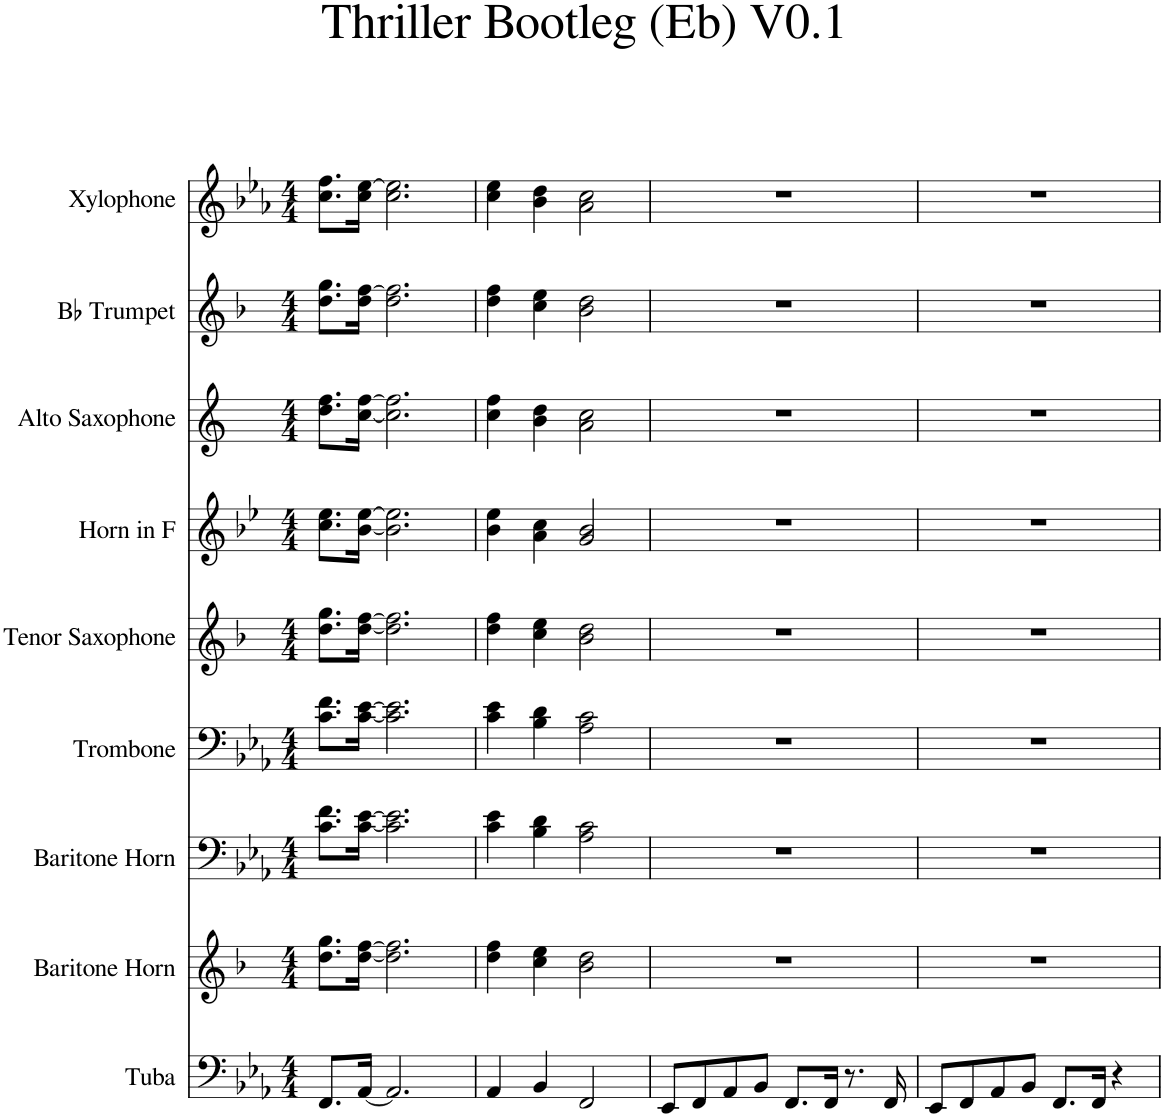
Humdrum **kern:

**kern	**kern	**kern	**kern	**kern	**kern	**kern	**kern	**kern
*part9	*part8	*part7	*part6	*part5	*part4	*part3	*part2	*part1
*staff9	*staff8	*staff7	*staff6	*staff5	*staff4	*staff3	*staff2	*staff1
*I"Tuba	*I"Baritone Horn	*I"Baritone Horn	*I"Trombone	*I"Tenor Saxophone	*I"Horn in F	*I"Alto Saxophone	*I"Bb Trumpet	*I"Xylophone
*I'Tba.	*I'Bar. Hn.	*I'Bar. Hn.	*I'Tbn.	*I'T. Sax.	*	*I'A. Sax.	*I'Bb Tpt.	*I'Xyl.
*clefF4	*clefG2	*clefF4	*clefF4	*clefG2	*clefG2	*clefG2	*clefG2	*clefG2
*	*Trd8c14	*Trd4c7	*	*Trd8c14	*Trd4c7	*Trd5c9	*Trd1c2	*Trd-7c-12
*k[b-e-a-]	*k[b-]	*k[b-e-a-]	*k[b-e-a-]	*k[b-]	*k[b-e-]	*k[]	*k[b-]	*k[b-e-a-]
*M4/4	*M4/4	*M4/4	*M4/4	*M4/4	*M4/4	*M4/4	*M4/4	*M4/4
=1	=1	=1	=1	=1	=1	=1	=1	=1
8.FF/L	8.dd\ 8.gg\L	8.c\ 8.f\L	8.c\ 8.f\L	8.dd\ 8.gg\L	8.cc\ 8.ee-\L	8.dd\ 8.ff\L	8.dd\ 8.gg\L	8.cc\ 8.ff\L
[16AA-/Jk	[16dd\ [16ff\Jk	[16c\ [16e-\Jk	[16c\ [16e-\Jk	[16dd\ [16ff\Jk	[16b-\ [16ee-\Jk	[16cc\ [16ff\Jk	16dd\ [16ff\Jk	16cc\ [16ee-\Jk
2.AA-/]	2.dd\] 2.ff\]	2.c\] 2.e-\]	2.c\] 2.e-\]	2.dd\] 2.ff\]	2.b-\] 2.ee-\]	2.cc\] 2.ff\]	2.dd\ 2.ff\]	2.cc\ 2.ee-\]
=2	=2	=2	=2	=2	=2	=2	=2	=2
4AA-/	4dd\ 4ff\	4c\ 4e-\	4c\ 4e-\	4dd\ 4ff\	4b-\ 4ee-\	4cc\ 4ff\	4dd\ 4ff\	4cc\ 4ee-\
4BB-/	4cc\ 4ee\	4B-\ 4d\	4B-\ 4d\	4cc\ 4ee\	4a\ 4cc\	4b\ 4dd\	4cc\ 4ee\	4b-\ 4dd\
2FF/	2b-\ 2dd\	2A-\ 2c\	2A-\ 2c\	2b-\ 2dd\	2g/ 2b-/	2a\ 2cc\	2b-\ 2dd\	2a-\ 2cc\
=3	=3	=3	=3	=3	=3	=3	=3	=3
8EE-/L	1r	1r	1r	1r	1r	1r	1r	1r
8FF/	.	.	.	.	.	.	.	.
8AA-/	.	.	.	.	.	.	.	.
8BB-/J	.	.	.	.	.	.	.	.
8.FF/L	.	.	.	.	.	.	.	.
16FF/Jk	.	.	.	.	.	.	.	.
8.r	.	.	.	.	.	.	.	.
16FF/	.	.	.	.	.	.	.	.
=4	=4	=4	=4	=4	=4	=4	=4	=4
8EE-/L	1r	1r	1r	1r	1r	1r	1r	1r
8FF/	.	.	.	.	.	.	.	.
8AA-/	.	.	.	.	.	.	.	.
8BB-/J	.	.	.	.	.	.	.	.
8.FF/L	.	.	.	.	.	.	.	.
16FF/Jk	.	.	.	.	.	.	.	.
4r	.	.	.	.	.	.	.	.
=	=	=	=	=	=	=	=	=
*-	*-	*-	*-	*-	*-	*-	*-	*-
